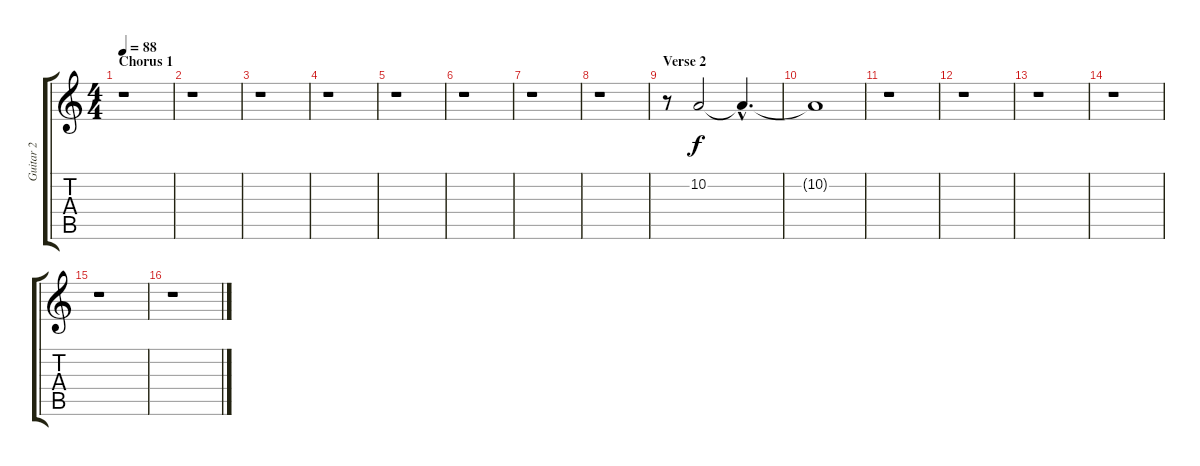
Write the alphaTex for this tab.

\track ("Guitar 2" "Guitar 2") {instrument fx4atmosphere}
\staff {score tabs}
\tuning (E4 B3 G3 D3 A2 E2) {hide}
\ts (4 4)
\section ("" "Chorus 1")
\tempo 88
\clef g2
\ks c
r.1{dy f} |
r.1 |
r.1 |
r.1 |
r.1 |
r.1 |
r.1 |
r.1 |
\section ("" "Verse 2")
r.8 10.2.2 10.2{hac t}.4{d} |
10.2{t}.1 |
r.1 |
r.1 |
r.1 |
r.1 |
r.1 |
r.1
